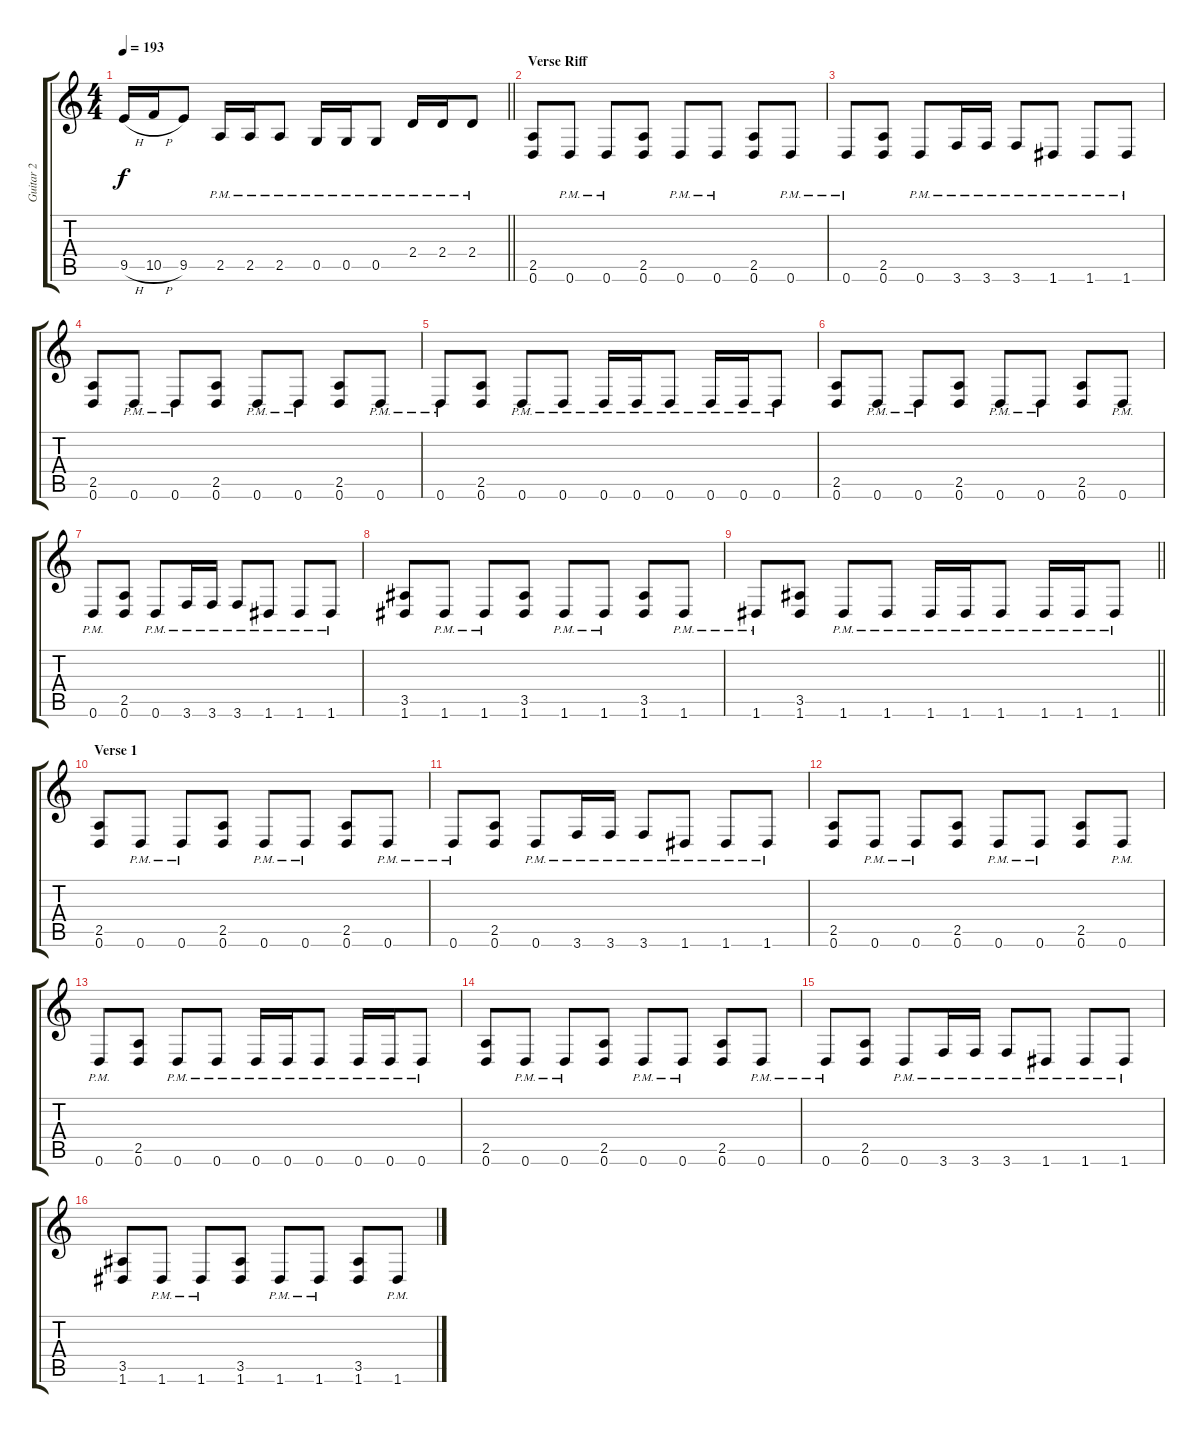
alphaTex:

\track ("Guitar 2" "Guitar 2") {instrument distortionguitar}
\staff {score tabs}
\tuning (D4 A3 F3 C3 G2 D2) {hide}
\ts (4 4)
\tempo 193
\clef g2
\barLineRight lightlight
\ks c
9.5{h}.16{dy f} 10.5{h}.16 9.5.8 2.5{pm}.16 2.5{pm}.16 2.5{pm}.8 0.5{pm}.16 0.5{pm}.16 0.5{pm}.8 2.4{pm}.16 2.4{pm}.16 2.4{pm}.8 |
\section ("" "Verse Riff")
(2.5 0.6).8 0.6{pm}.8 0.6{pm}.8 (2.5 0.6).8 0.6{pm}.8 0.6{pm}.8 (2.5 0.6).8 0.6{pm}.8 |
0.6{pm}.8 (2.5 0.6).8 0.6{pm}.8 3.6{pm}.16 3.6{pm}.16 3.6{pm}.8 1.6{pm}.8 1.6{pm}.8 1.6{pm}.8 |
(2.5 0.6).8 0.6{pm}.8 0.6{pm}.8 (2.5 0.6).8 0.6{pm}.8 0.6{pm}.8 (2.5 0.6).8 0.6{pm}.8 |
0.6{pm}.8 (2.5 0.6).8 0.6{pm}.8 0.6{pm}.8 0.6{pm}.16 0.6{pm}.16 0.6{pm}.8 0.6{pm}.16 0.6{pm}.16 0.6{pm}.8 |
(2.5 0.6).8 0.6{pm}.8 0.6{pm}.8 (2.5 0.6).8 0.6{pm}.8 0.6{pm}.8 (2.5 0.6).8 0.6{pm}.8 |
0.6{pm}.8 (2.5 0.6).8 0.6{pm}.8 3.6{pm}.16 3.6{pm}.16 3.6{pm}.8 1.6{pm}.8 1.6{pm}.8 1.6{pm}.8 |
(3.5 1.6).8 1.6{pm}.8 1.6{pm}.8 (3.5 1.6).8 1.6{pm}.8 1.6{pm}.8 (3.5 1.6).8 1.6{pm}.8 |
\barLineRight lightlight
1.6{pm}.8 (3.5 1.6).8 1.6{pm}.8 1.6{pm}.8 1.6{pm}.16 1.6{pm}.16 1.6{pm}.8 1.6{pm}.16 1.6{pm}.16 1.6{pm}.8 |
\section ("" "Verse 1")
(2.5 0.6).8 0.6{pm}.8 0.6{pm}.8 (2.5 0.6).8 0.6{pm}.8 0.6{pm}.8 (2.5 0.6).8 0.6{pm}.8 |
0.6{pm}.8 (2.5 0.6).8 0.6{pm}.8 3.6{pm}.16 3.6{pm}.16 3.6{pm}.8 1.6{pm}.8 1.6{pm}.8 1.6{pm}.8 |
(2.5 0.6).8 0.6{pm}.8 0.6{pm}.8 (2.5 0.6).8 0.6{pm}.8 0.6{pm}.8 (2.5 0.6).8 0.6{pm}.8 |
0.6{pm}.8 (2.5 0.6).8 0.6{pm}.8 0.6{pm}.8 0.6{pm}.16 0.6{pm}.16 0.6{pm}.8 0.6{pm}.16 0.6{pm}.16 0.6{pm}.8 |
(2.5 0.6).8 0.6{pm}.8 0.6{pm}.8 (2.5 0.6).8 0.6{pm}.8 0.6{pm}.8 (2.5 0.6).8 0.6{pm}.8 |
0.6{pm}.8 (2.5 0.6).8 0.6{pm}.8 3.6{pm}.16 3.6{pm}.16 3.6{pm}.8 1.6{pm}.8 1.6{pm}.8 1.6{pm}.8 |
(3.5 1.6).8 1.6{pm}.8 1.6{pm}.8 (3.5 1.6).8 1.6{pm}.8 1.6{pm}.8 (3.5 1.6).8 1.6{pm}.8
